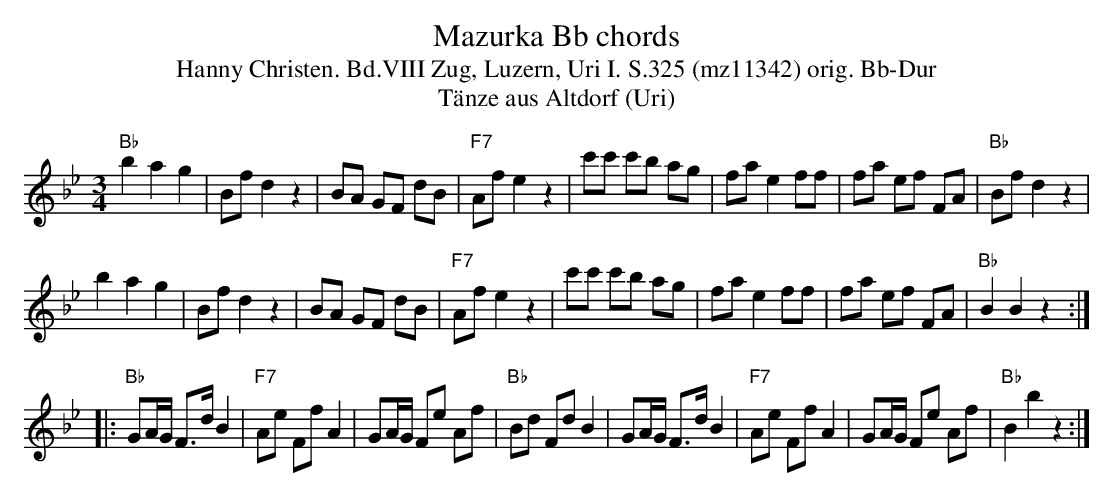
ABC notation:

X:1
T: Mazurka Bb chords
T:Hanny Christen. Bd.VIII Zug, Luzern, Uri I. S.325 (mz11342) orig. Bb-Dur
T: T\"anze aus Altdorf (Uri)
M:3/4
L:1/8
K:Bb %%MIDI gchordon
"Bb"b2a2g2 | Bfd2z2 | BA GF dB | "F7"Afe2z2 | c'c' c'b ag | fa e2ff | fa ef FA | "Bb"Bfd2z2 |
b2a2g2 | Bfd2z2 | BA GF dB | "F7"Afe2z2 | c'c' c'b ag | fa e2ff | fa ef FA | "Bb"B2B2z2 ::
"Bb"GA/G/ F>dB2 | "F7"Ae Ff A2 | GA/G/ Fe Af | "Bb"Bd Fd B2 | GA/G/ F>dB2 | "F7"Ae Ff A2 | GA/G/ Fe Af | "Bb"B2b2z2 :|
